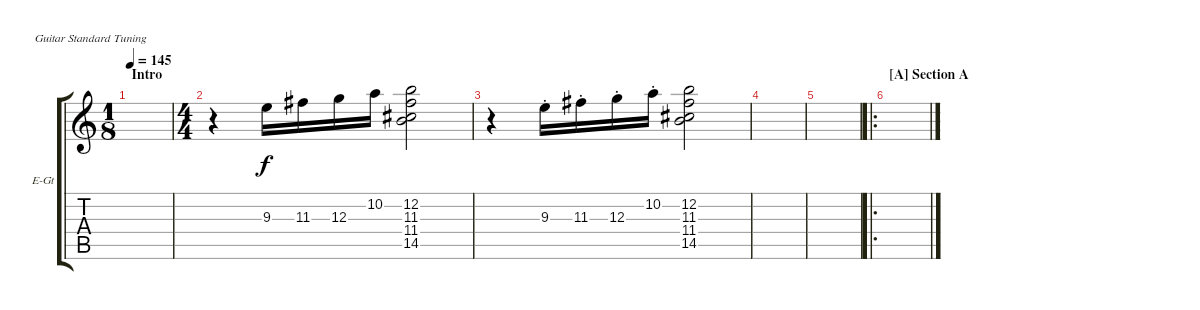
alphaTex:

\defaultSystemsLayout 4
\bracketExtendMode groupsimilarinstruments
\firstSystemTrackNameOrientation horizontal
\otherSystemsTrackNameOrientation horizontal
\track ("Violin/Viola" "E-Gt") {instrument electricguitarclean}
\staff {score tabs}
\tuning (E4 B3 G3 D3 A2 E2)
\ts (1 8)
\section ("" "Intro")
\tempo 145
\clef g2
\scale
0.39527
\ks c
|
\ts (4 4)
\scale
0.39527 r.4 9.3.16 11.3.16 12.3.16 10.2.16 (12.2 11.3 11.4 14.5).2 |
\scale
0.209459 r.4 9.3{st}.16 11.3{st}.16 12.3{st}.16 10.2{st}.16 (12.2 11.3 11.4 14.5).2 |
\scale
0.373737 |
\scale
0.313131 |
\ro
\section ("A" "Section A")
\scale
0.313131 |
\scale
0.333333 |
\scale
0.333333 |
\scale
0.333333 |
\scale
0.333333 |
\scale
0.333333 |
\scale
0.333333 |
\scale
0.333333 |
\scale
0.333333 |
\scale
0.333333 |
\scale
0.333333
